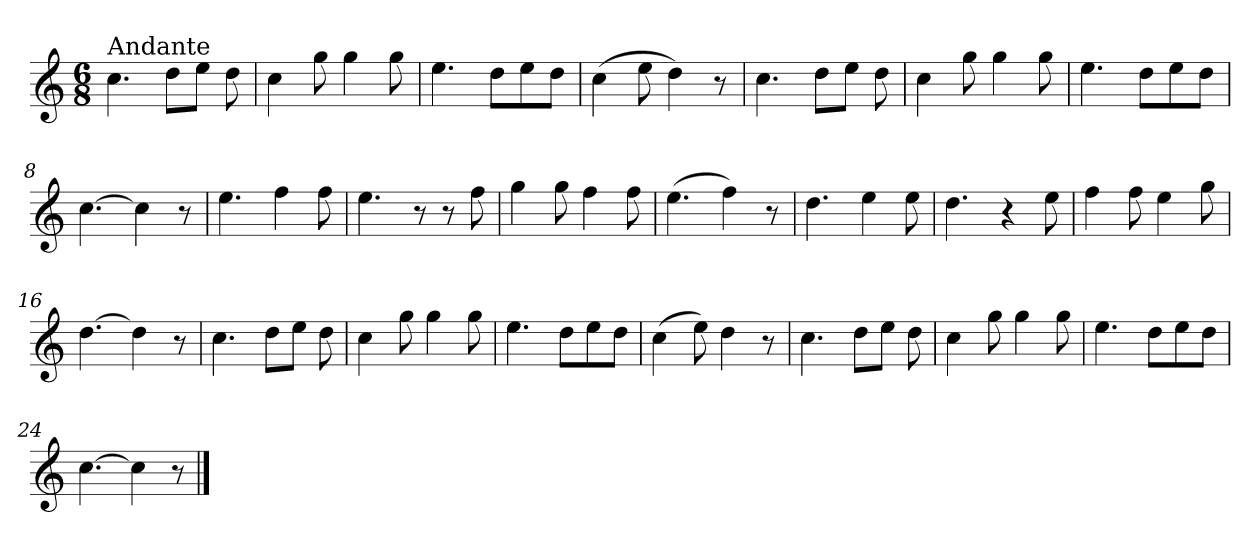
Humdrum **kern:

**kern
*part1
*staff1
*clefG2
*k[]
*C:
*M6/8
=1
!LO:TX:a:t=Andante
4.cc\
8dd\L
8ee\J
8dd\
=2
4cc\
8gg\
4gg\
8gg\
=3
4.ee\
8dd\L
8ee\
8dd\J
=4
(>4cc\
8ee\
4dd\)
8r
=5
4.cc\
8dd\L
8ee\J
8dd\
=6
4cc\
8gg\
4gg\
8gg\
!!LO:LB:g=z
=7
4.ee\
8dd\L
8ee\
8dd\J
=8
[4.cc\
4cc\]
8r
=9
4.ee\
4ff\
8ff\
=10
4.ee\
8r
8r
8ff\
=11
4gg\
8gg\
4ff\
8ff\
=12
(>4.ee\
4ff\)
8r
=13
4.dd\
4ee\
8ee\
=14
4.dd\
4r
8ee\
!!LO:LB:g=z
=15
4ff\
8ff\
4ee\
8gg\
=16
[4.dd\
4dd\]
8r
=17
4.cc\
8dd\L
8ee\J
8dd\
=18
4cc\
8gg\
4gg\
8gg\
=19
4.ee\
8dd\L
8ee\
8dd\J
=20
(>4cc\
8ee\)
4dd\
8r
=21
4.cc\
8dd\L
8ee\J
8dd\
!!LO:LB:g=z
=22
4cc\
8gg\
4gg\
8gg\
=23
4.ee\
8dd\L
8ee\
8dd\J
=24
[4.cc\
4cc\]
8r
==
*-
